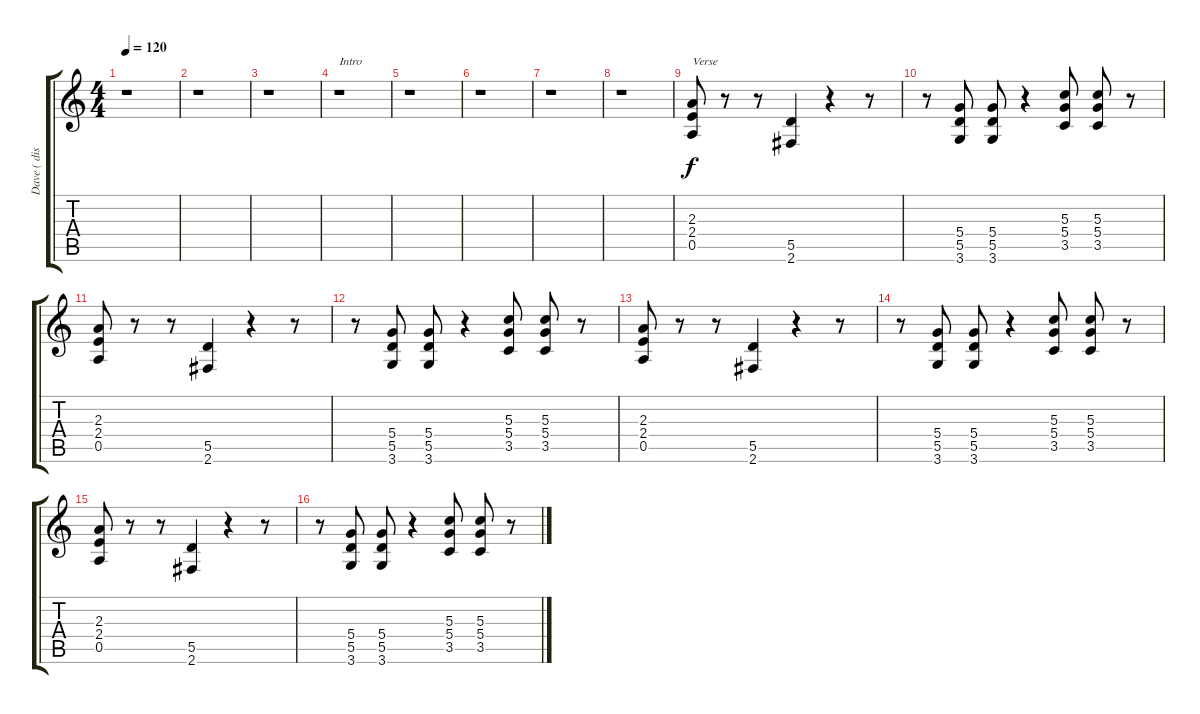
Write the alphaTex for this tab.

\track ("Dave ( distortion )" "Dave ( dis") {instrument distortionguitar}
\staff {score tabs}
\tuning (E4 B3 G3 D3 A2 E2) {hide}
\ts (4 4)
\tempo 120
\clef g2
\ks c
r.1{txt "" dy f instrument distortionguitar} |
r.1 |
r.1 |
r.1{txt "Intro"} |
r.1 |
r.1 |
r.1 |
r.1 |
(2.3 2.4 0.5).8{txt "Verse"} r.8 r.8 (5.5 2.6).4 r.4 r.8 |
r.8 (5.4 5.5 3.6).8 (5.4 5.5 3.6).8 r.4 (5.3 5.4 3.5).8 (5.3 5.4 3.5).8 r.8 |
(2.3 2.4 0.5).8 r.8 r.8 (5.5 2.6).4 r.4 r.8 |
r.8 (5.4 5.5 3.6).8 (5.4 5.5 3.6).8 r.4 (5.3 5.4 3.5).8 (5.3 5.4 3.5).8 r.8 |
(2.3 2.4 0.5).8 r.8 r.8 (5.5 2.6).4 r.4 r.8 |
r.8 (5.4 5.5 3.6).8 (5.4 5.5 3.6).8 r.4 (5.3 5.4 3.5).8 (5.3 5.4 3.5).8 r.8 |
(2.3 2.4 0.5).8 r.8 r.8 (5.5 2.6).4 r.4 r.8 |
r.8 (5.4 5.5 3.6).8 (5.4 5.5 3.6).8 r.4 (5.3 5.4 3.5).8 (5.3 5.4 3.5).8 r.8
